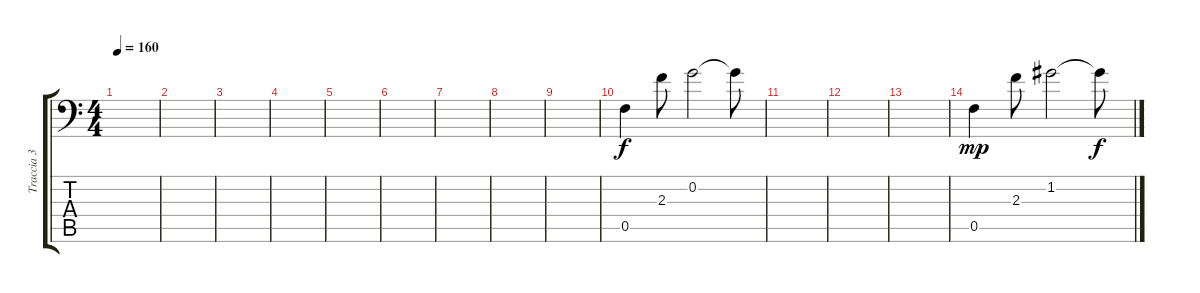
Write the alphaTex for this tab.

\track ("Traccia 3" "Traccia 3") {instrument electricguitarclean}
\staff {score tabs}
\tuning (C4 G3 Eb3 Bb2 F2 Bb1) {hide}
\ts (4 4)
\tempo 160
\clef f4
\ks c
|
|
|
|
|
|
|
|
|
0.5.4 2.3.8 0.2.2 0.2{t}.8{dy f} |
|
|
|
0.5.4{dy mp} 2.3.8 1.2.2 1.2{t}.8{dy f}
